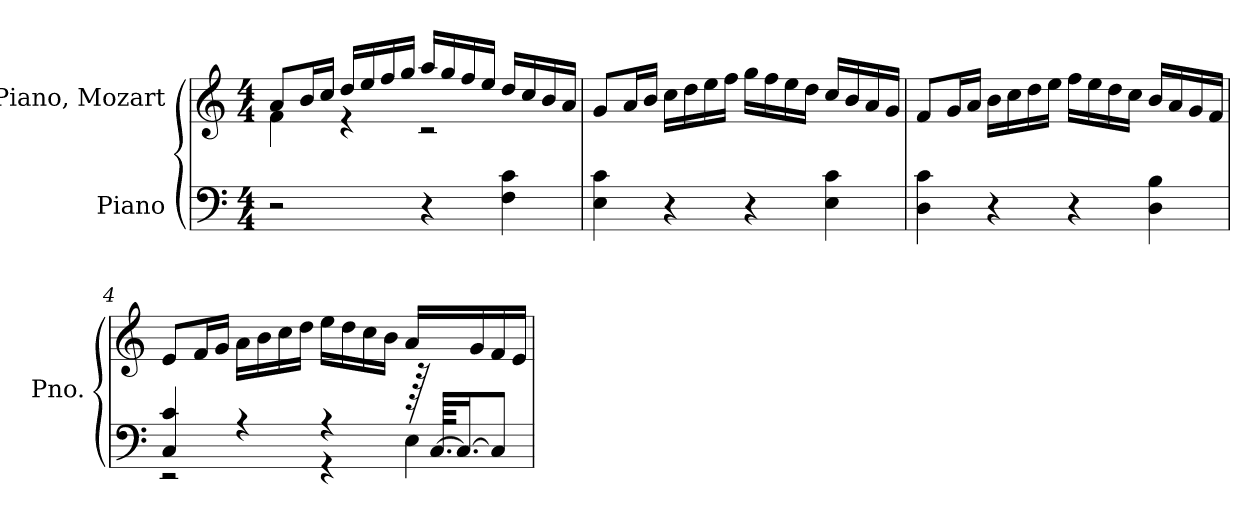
**kern	**kern
*part2	*part1
*staff2	*staff1
*I"Piano	*I"Piano, Mozart
*I'Pno.	*I'Pno.
*clefF4	*clefG2
*k[]	*k[]
*M4/4	*M4/4
*MM126	*MM126
=1	=1
*	*^
2r	8a/L	4f\
.	16b/L	.
.	16cc/JJ	.
.	16dd/LL	4r
.	16ee/	.
.	16ff/	.
.	16gg/JJ	.
4r	16aa/LL	2r
.	16gg/	.
.	16ff/	.
.	16ee/JJ	.
4F\ 4c\	16dd/LL	.
.	16cc/	.
.	16b/	.
.	16a/JJ	.
*	*v	*v
=2	=2
4E\ 4c\	8g/L
.	16a/L
.	16b/JJ
4r	16cc\LL
.	16dd\
.	16ee\
.	16ff\JJ
4r	16gg\LL
.	16ff\
.	16ee\
.	16dd\JJ
4E\ 4c\	16cc/LL
.	16b/
.	16a/
.	16g/JJ
!!LO:LB:g=z
=3	=3
4D\ 4c\	8f/L
.	16g/L
.	16a/JJ
4r	16b\LL
.	16cc\
.	16dd\
.	16ee\JJ
4r	16ff\LL
.	16ee\
.	16dd\
.	16cc\JJ
4D\ 4B\	16b/LL
.	16a/
.	16g/
.	16f/JJ
=4	=4
*^	*
4C/ 4c/	2r	8e/L
.	.	16f/L
.	.	16g/JJ
4r	.	16a\LL
.	.	16b\
.	.	16cc\
.	.	16dd\JJ
4r	4r	16ee\LL
.	.	16dd\
.	.	16cc\
.	.	16b\JJ
128r	4E\	16a/LL
[64.C/KKLL	.	.
16.C/J_	.	.
.	.	16g/
8C/J]	.	16f/
.	.	16e/JJ
*v	*v	*
=	=
*-	*-
